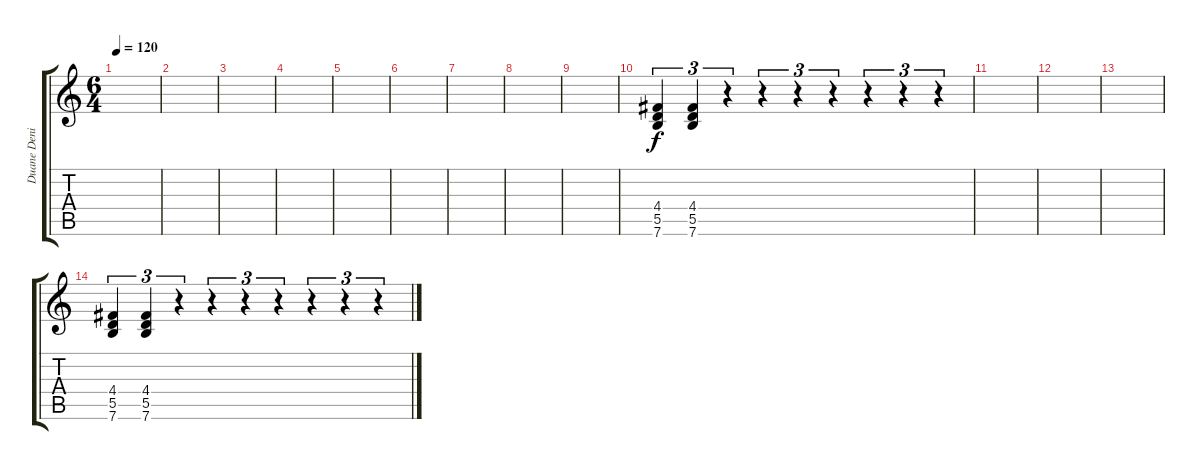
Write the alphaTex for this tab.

\track ("Duane Denison" "Duane Deni") {instrument distortionguitar}
\staff {score tabs}
\tuning (E4 B3 G3 D3 A2 E2) {hide}
\ts (6 4)
\tempo 120
\clef g2
\ks c
|
|
|
|
|
|
|
|
|
(4.4 5.5 7.6).4{tu (3 2)} (4.4 5.5 7.6).4{tu (3 2)} r.4{tu (3 2)} r.4{tu (3 2)} r.4{tu (3 2)} r.4{tu (3 2)} r.4{tu (3 2)} r.4{tu (3 2)} r.4{tu (3 2)} |
|
|
|
(4.4 5.5 7.6).4{tu (3 2)} (4.4 5.5 7.6).4{tu (3 2)} r.4{tu (3 2)} r.4{tu (3 2)} r.4{tu (3 2)} r.4{tu (3 2)} r.4{tu (3 2)} r.4{tu (3 2)} r.4{tu (3 2)}
